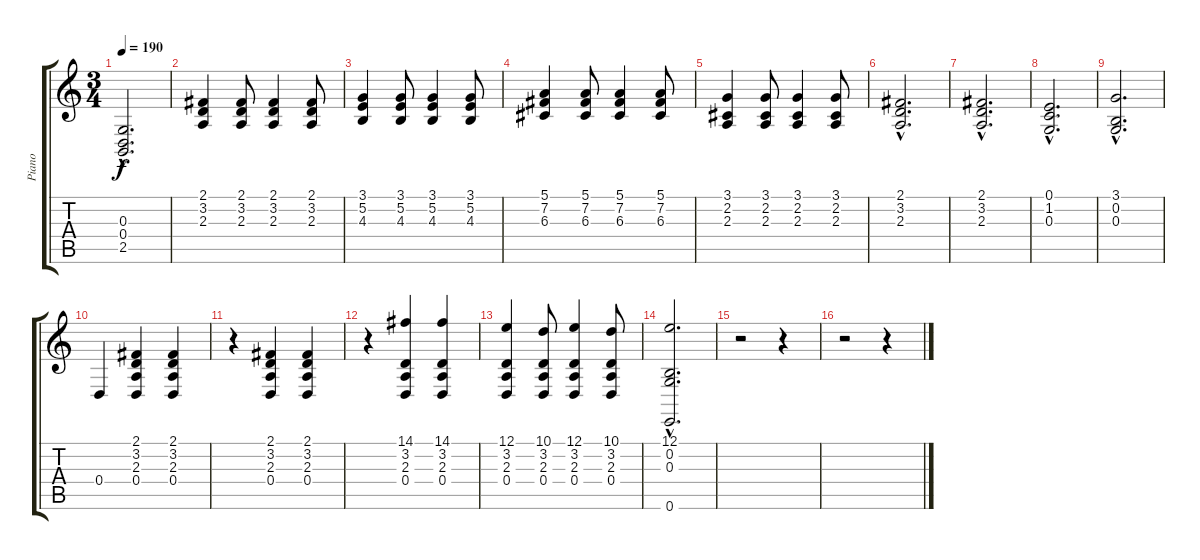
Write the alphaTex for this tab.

\track ("Piano" "Piano") {instrument acousticgrandpiano}
\staff {score tabs}
\tuning (E4 B3 G3 D3 A2 E2) {hide}
\ts (3 4)
\tempo 190
\clef g2
\ks c
(0.3{hac} 0.4{hac} 2.5{hac}).2{d dy f} |
(2.1 3.2 2.3).4 (2.1 3.2 2.3).8 (2.1 3.2 2.3).4 (2.1 3.2 2.3).8 |
(3.1 5.2 4.3).4 (3.1 5.2 4.3).8 (3.1 5.2 4.3).4 (3.1 5.2 4.3).8 |
(5.1 7.2 6.3).4 (5.1 7.2 6.3).8 (5.1 7.2 6.3).4 (5.1 7.2 6.3).8 |
(3.1 2.2 2.3).4 (3.1 2.2 2.3).8 (3.1 2.2 2.3).4 (3.1 2.2 2.3).8 |
(2.1{hac} 3.2{hac} 2.3{hac}).2{d} |
(2.1{hac} 3.2{hac} 2.3{hac}).2{d} |
(0.1{hac} 1.2{hac} 0.3{hac}).2{d} |
(3.1{hac} 0.2{hac} 0.3{hac}).2{d} |
0.4.4 (2.1 3.2 2.3 0.4).4 (2.1 3.2 2.3 0.4).4 |
r.4 (2.1 3.2 2.3 0.4).4 (2.1 3.2 2.3 0.4).4 |
r.4 (14.1 3.2 2.3 0.4).4 (14.1 3.2 2.3 0.4).4 |
(12.1 3.2 2.3 0.4).4 (10.1 3.2 2.3 0.4).8 (12.1 3.2 2.3 0.4).4 (10.1 3.2 2.3 0.4).8 |
(12.1{hac} 0.2{hac} 0.3{hac} 0.6{hac}).2{d} |
r.2 r.4 |
r.2 r.4
